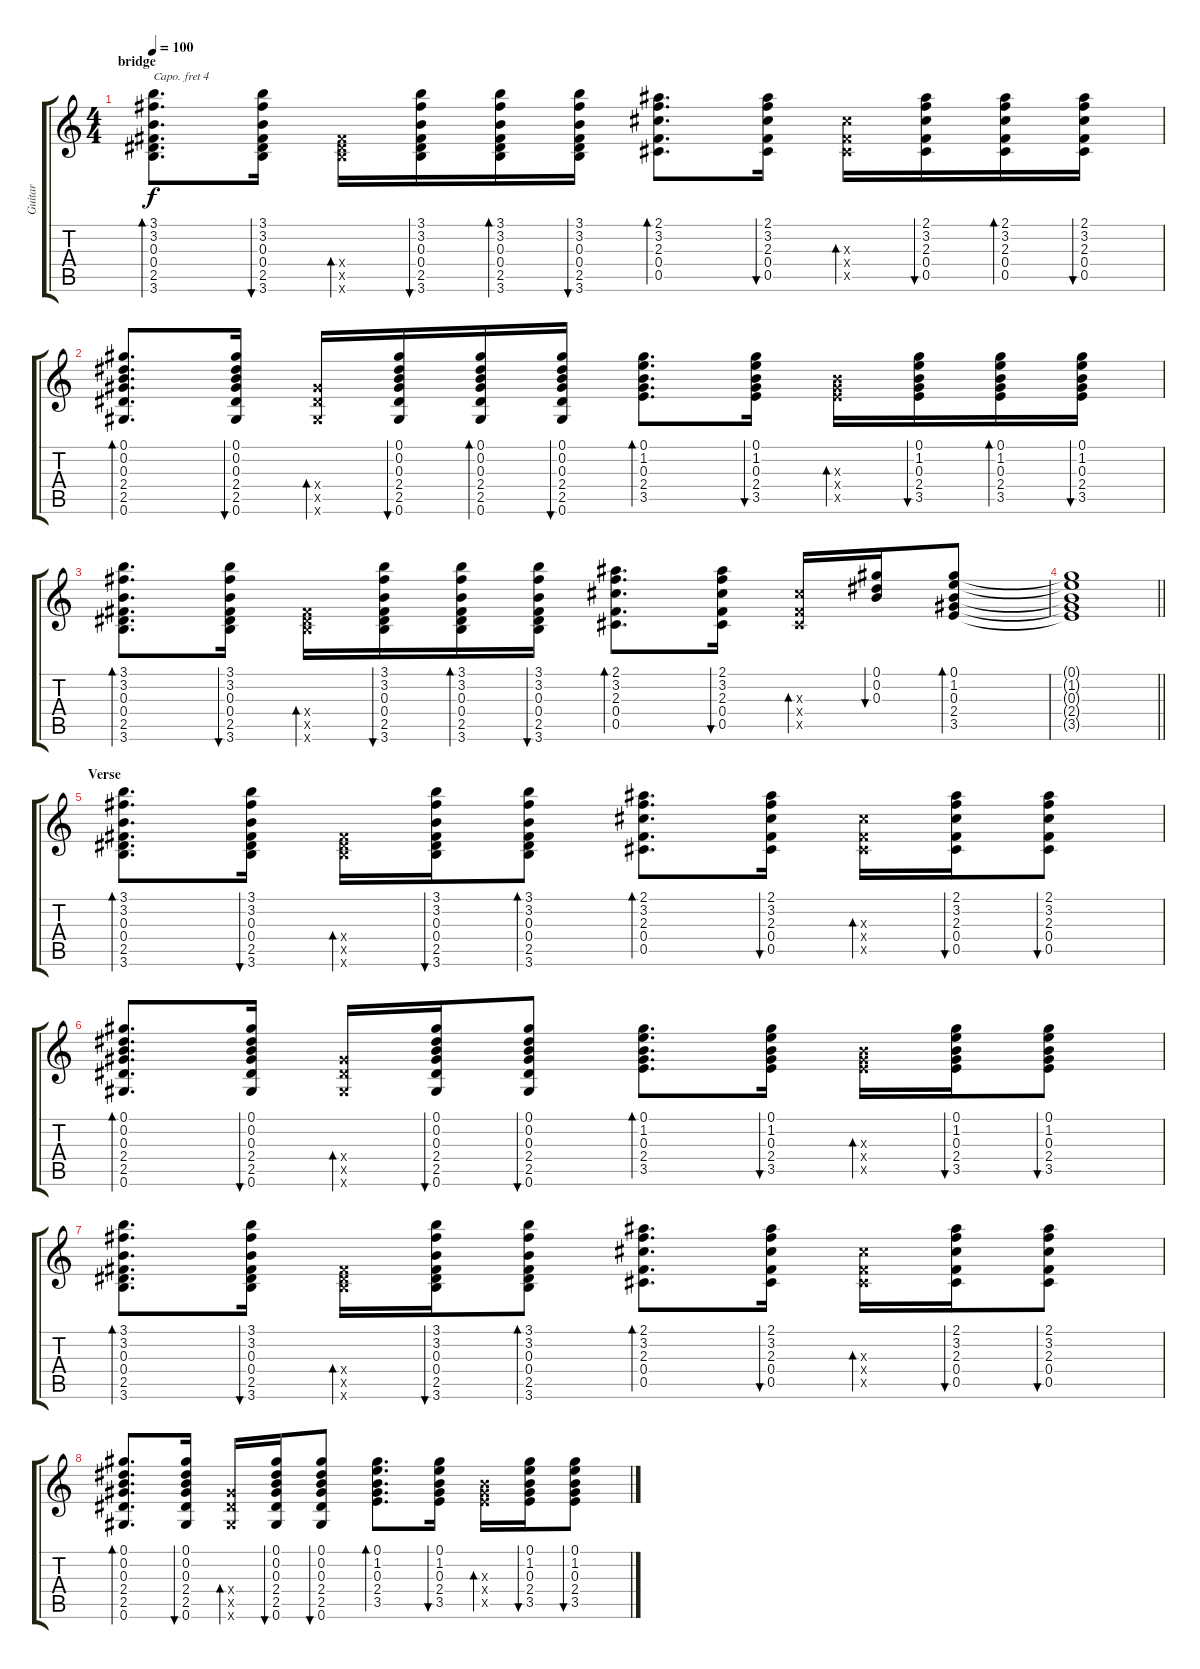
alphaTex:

\track ("Guitar" "Guitar") {instrument acousticguitarnylon}
\staff {score tabs}
\capo 4
\tuning (E4 B3 G3 D3 A2 E2) {hide}
\ts (4 4)
\section ("" "bridge")
\tempo 100
\clef g2
\ks c
(3.1 3.2 0.3 0.4 2.5 3.6).8{d bd 30 dy f} (3.1 3.2 0.3 0.4 2.5 3.6).16{bu 30} (0.4{x} 2.5{x} 3.6{x}).16{bd 30} (3.1 3.2 0.3 0.4 2.5 3.6).16{bu 30} (3.1 3.2 0.3 0.4 2.5 3.6).16{bd 30} (3.1 3.2 0.3 0.4 2.5 3.6).16{bu 30} (2.1 3.2 2.3 0.4 0.5).8{d bd 30} (2.1 3.2 2.3 0.4 0.5).16{bu 30} (2.3{x} 0.4{x} 0.5{x}).16{bd 30} (2.1 3.2 2.3 0.4 0.5).16{bu 30} (2.1 3.2 2.3 0.4 0.5).16{bd 30} (2.1 3.2 2.3 0.4 0.5).16{bu 30} |
(0.1 0.2 0.3 2.4 2.5 0.6).8{d bd 30} (0.1 0.2 0.3 2.4 2.5 0.6).16{bu 30} (2.4{x} 2.5{x} 0.6{x}).16{bd 30} (0.1 0.2 0.3 2.4 2.5 0.6).16{bu 30} (0.1 0.2 0.3 2.4 2.5 0.6).16{bd 30} (0.1 0.2 0.3 2.4 2.5 0.6).16{bu 30} (0.1 1.2 0.3 2.4 3.5).8{d bd 30} (0.1 1.2 0.3 2.4 3.5).16{bu 30} (0.3{x} 2.4{x} 3.5{x}).16{bd 30} (0.1 1.2 0.3 2.4 3.5).16{bu 30} (0.1 1.2 0.3 2.4 3.5).16{bd 30} (0.1 1.2 0.3 2.4 3.5).16{bu 30} |
(3.1 3.2 0.3 0.4 2.5 3.6).8{d bd 30} (3.1 3.2 0.3 0.4 2.5 3.6).16{bu 30} (0.4{x} 2.5{x} 3.6{x}).16{bd 30} (3.1 3.2 0.3 0.4 2.5 3.6).16{bu 30} (3.1 3.2 0.3 0.4 2.5 3.6).16{bd 30} (3.1 3.2 0.3 0.4 2.5 3.6).16{bu 30} (2.1 3.2 2.3 0.4 0.5).8{d bd 30} (2.1 3.2 2.3 0.4 0.5).16{bu 30} (2.3{x} 0.4{x} 0.5{x}).16{bd 30} (0.1 0.2 0.3).16{bu 30} (0.1 1.2 0.3 2.4 3.5).8{bd 30} |
\barLineRight lightlight
(0.1{t} 1.2{t} 0.3{t} 2.4{t} 3.5{t}).1 |
\section ("" "Verse")
(3.1 3.2 0.3 0.4 2.5 3.6).8{d bd 30} (3.1 3.2 0.3 0.4 2.5 3.6).16{bu 30} (0.4{x} 2.5{x} 3.6{x}).16{bd 30} (3.1 3.2 0.3 0.4 2.5 3.6).16{bu 30} (3.1 3.2 0.3 0.4 2.5 3.6).8{bd 30} (2.1 3.2 2.3 0.4 0.5).8{d bd 30} (2.1 3.2 2.3 0.4 0.5).16{bu 30} (2.3{x} 0.4{x} 0.5{x}).16{bd 30} (2.1 3.2 2.3 0.4 0.5).16{bu 30} (2.1 3.2 2.3 0.4 0.5).8{bu 30} |
(0.1 0.2 0.3 2.4 2.5 0.6).8{d bd 30} (0.1 0.2 0.3 2.4 2.5 0.6).16{bu 30} (2.4{x} 2.5{x} 0.6{x}).16{bd 30} (0.1 0.2 0.3 2.4 2.5 0.6).16{bu 30} (0.1 0.2 0.3 2.4 2.5 0.6).8{bu 30} (0.1 1.2 0.3 2.4 3.5).8{d bd 30} (0.1 1.2 0.3 2.4 3.5).16{bu 30} (0.3{x} 2.4{x} 3.5{x}).16{bd 30} (0.1 1.2 0.3 2.4 3.5).16{bu 30} (0.1 1.2 0.3 2.4 3.5).8{bu 30} |
(3.1 3.2 0.3 0.4 2.5 3.6).8{d bd 30} (3.1 3.2 0.3 0.4 2.5 3.6).16{bu 30} (0.4{x} 2.5{x} 3.6{x}).16{bd 30} (3.1 3.2 0.3 0.4 2.5 3.6).16{bu 30} (3.1 3.2 0.3 0.4 2.5 3.6).8{bd 30} (2.1 3.2 2.3 0.4 0.5).8{d bd 30} (2.1 3.2 2.3 0.4 0.5).16{bu 30} (2.3{x} 0.4{x} 0.5{x}).16{bd 30} (2.1 3.2 2.3 0.4 0.5).16{bu 30} (2.1 3.2 2.3 0.4 0.5).8{bu 30} |
(0.1 0.2 0.3 2.4 2.5 0.6).8{d bd 30} (0.1 0.2 0.3 2.4 2.5 0.6).16{bu 30} (2.4{x} 2.5{x} 0.6{x}).16{bd 30} (0.1 0.2 0.3 2.4 2.5 0.6).16{bu 30} (0.1 0.2 0.3 2.4 2.5 0.6).8{bu 30} (0.1 1.2 0.3 2.4 3.5).8{d bd 30} (0.1 1.2 0.3 2.4 3.5).16{bu 30} (0.3{x} 2.4{x} 3.5{x}).16{bd 30} (0.1 1.2 0.3 2.4 3.5).16{bu 30} (0.1 1.2 0.3 2.4 3.5).8{bu 30}
